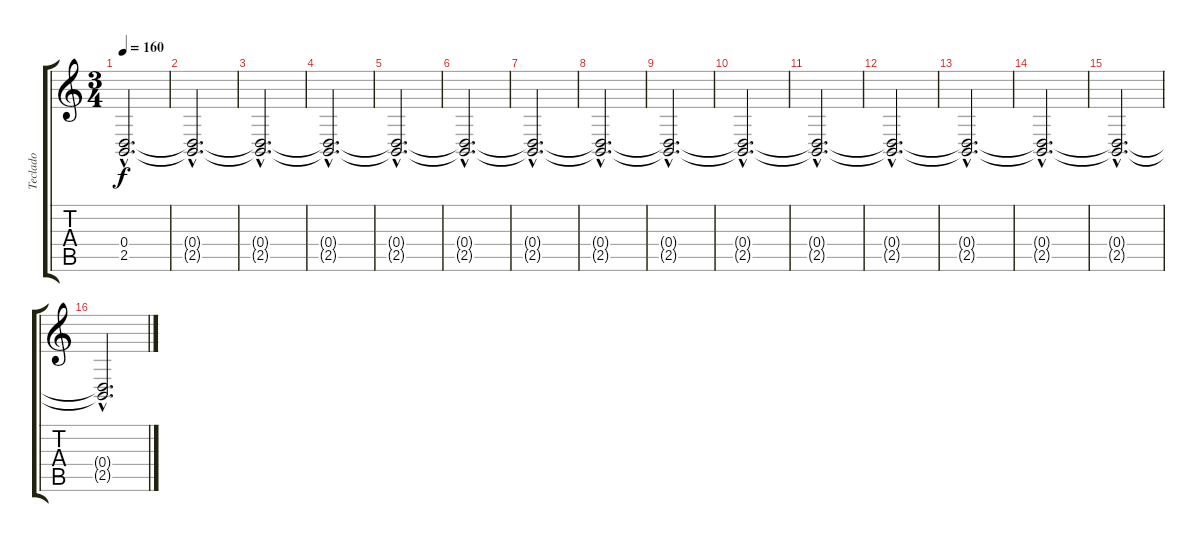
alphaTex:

\track ("Teclado" "Teclado") {instrument applause}
\staff {score tabs}
\tuning (E4 B3 G3 D3 A2 E2) {hide}
\ts (3 4)
\tempo 160
\clef g2
\ks c
(0.4{hac t} 2.5{hac t}).2{d dy f} |
(0.4{hac t} 2.5{hac t}).2{d} |
(0.4{hac t} 2.5{hac t}).2{d} |
(0.4{hac t} 2.5{hac t}).2{d volume 6} |
(0.4{hac t} 2.5{hac t}).2{d} |
(0.4{hac t} 2.5{hac t}).2{d} |
(0.4{hac t} 2.5{hac t}).2{d} |
(0.4{hac t} 2.5{hac t}).2{d volume 6} |
(0.4{hac t} 2.5{hac t}).2{d} |
(0.4{hac t} 2.5{hac t}).2{d} |
(0.4{hac t} 2.5{hac t}).2{d} |
(0.4{hac t} 2.5{hac t}).2{d volume 6} |
(0.4{hac t} 2.5{hac t}).2{d} |
(0.4{hac t} 2.5{hac t}).2{d} |
(0.4{hac t} 2.5{hac t}).2{d} |
(0.4{hac t} 2.5{hac t}).2{d volume 6}
